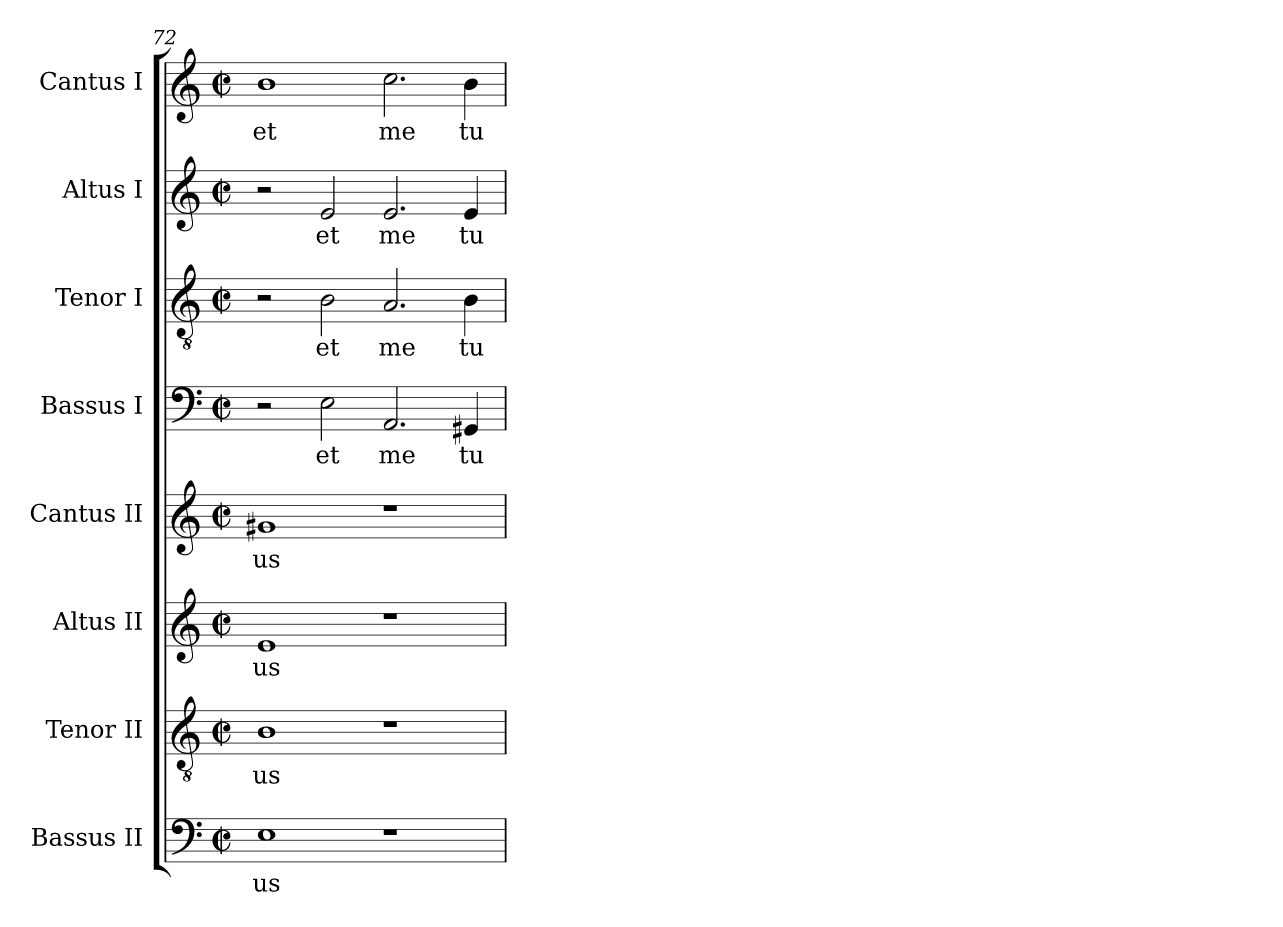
**kern	**text	**kern	**text	**kern	**text	**kern	**text	**kern	**text	**kern	**text	**kern	**text	**kern	**text
*part8	*part8	*part7	*part7	*part6	*part6	*part5	*part5	*part4	*part4	*part3	*part3	*part2	*part2	*part1	*part1
*staff8	*staff8	*staff7	*staff7	*staff6	*staff6	*staff5	*staff5	*staff4	*staff4	*staff3	*staff3	*staff2	*staff2	*staff1	*staff1
*I"Bassus II	*	*I"Tenor II	*	*I"Altus II	*	*I"Cantus II	*	*I"Bassus I	*	*I"Tenor I	*	*I"Altus I	*	*I"Cantus I	*
*clefF4	*	*clefGv2	*	*clefG2	*	*clefG2	*	*clefF4	*	*clefGv2	*	*clefG2	*	*clefG2	*
*M2/2	*	*M2/2	*	*M2/2	*	*M2/2	*	*M2/2	*	*M2/2	*	*M2/2	*	*M2/2	*
*met(c|)	*	*met(c|)	*	*met(c|)	*	*met(c|)	*	*met(c|)	*	*met(c|)	*	*met(c|)	*	*met(c|)	*
=72	=72	=72	=72	=72	=72	=72	=72	=72	=72	=72	=72	=72	=72	=72	=72
!	!LO:LY:b:cj	!	!LO:LY:b:cj	!	!LO:LY:b:cj	!	!LO:LY:b:cj	!	!	!	!	!	!	!	!LO:LY:b:cj
1E	-us	1B	us	1e	-us	1g#X	us	2r	.	2r	.	2r	.	1b	et
!	!	!	!	!	!	!	!	!	!LO:LY:b:cj	!	!LO:LY:b:cj	!	!LO:LY:b:cj	!	!
.	.	.	.	.	.	.	.	2E\	et	2B\	et	2e/	et	.	.
!	!	!	!	!	!	!	!	!	!LO:LY:b:cj	!	!LO:LY:b:cj	!	!LO:LY:b:cj	!	!LO:LY:b:cj
1r	.	1r	.	1r	.	1r	.	2.AA/	me	2.A/	me	2.e/	me	2.cc\	me
!	!	!	!	!	!	!	!	!	!LO:LY:b:cj	!	!LO:LY:b:cj	!	!LO:LY:b:cj	!	!LO:LY:b:cj
.	.	.	.	.	.	.	.	4GG#X/	tu	4B\	tu	4e/	tu	4b\	tu
=	=	=	=	=	=	=	=	=	=	=	=	=	=	=	=
*-	*-	*-	*-	*-	*-	*-	*-	*-	*-	*-	*-	*-	*-	*-	*-
